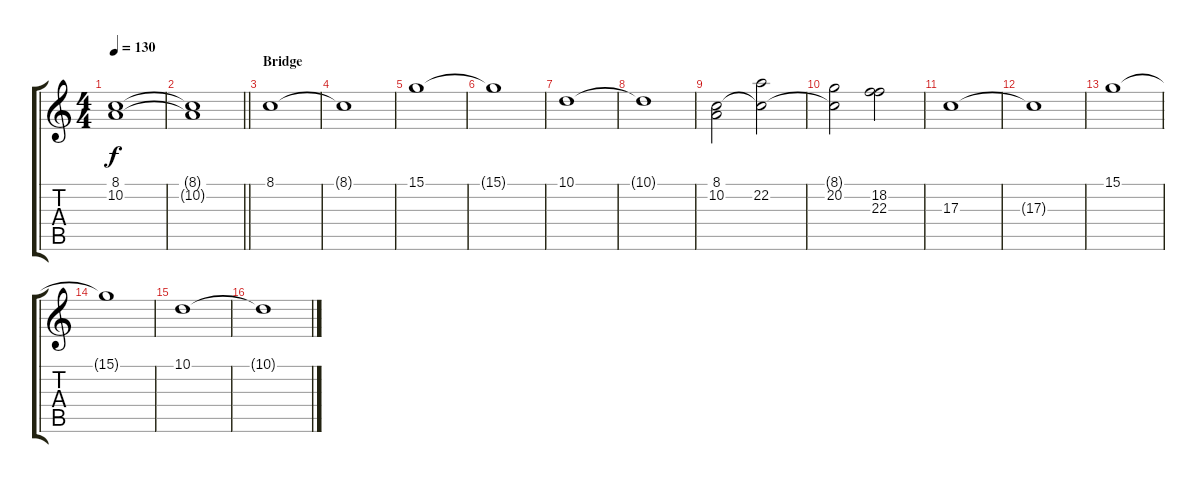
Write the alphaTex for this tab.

\track "" {instrument stringensemble2}
\staff {score tabs}
\tuning (E4 B3 G3 D3 A2 E2) {hide}
\ts (4 4)
\tempo 130
\clef g2
\ks c
(8.1 10.2).1{dy f} |
\barLineRight lightlight
(8.1{t} 10.2{t}).1 |
\section ("" "Bridge")
8.1.1 |
8.1{t}.1 |
15.1.1 |
15.1{t}.1 |
10.1.1 |
10.1{t}.1 |
(8.1 10.2).2 (8.1{t} 22.2).2 |
(8.1{t} 20.2).2 (18.2 22.3).2 |
17.3.1 |
17.3{t}.1 |
15.1.1 |
15.1{t}.1 |
10.1.1 |
10.1{t}.1
